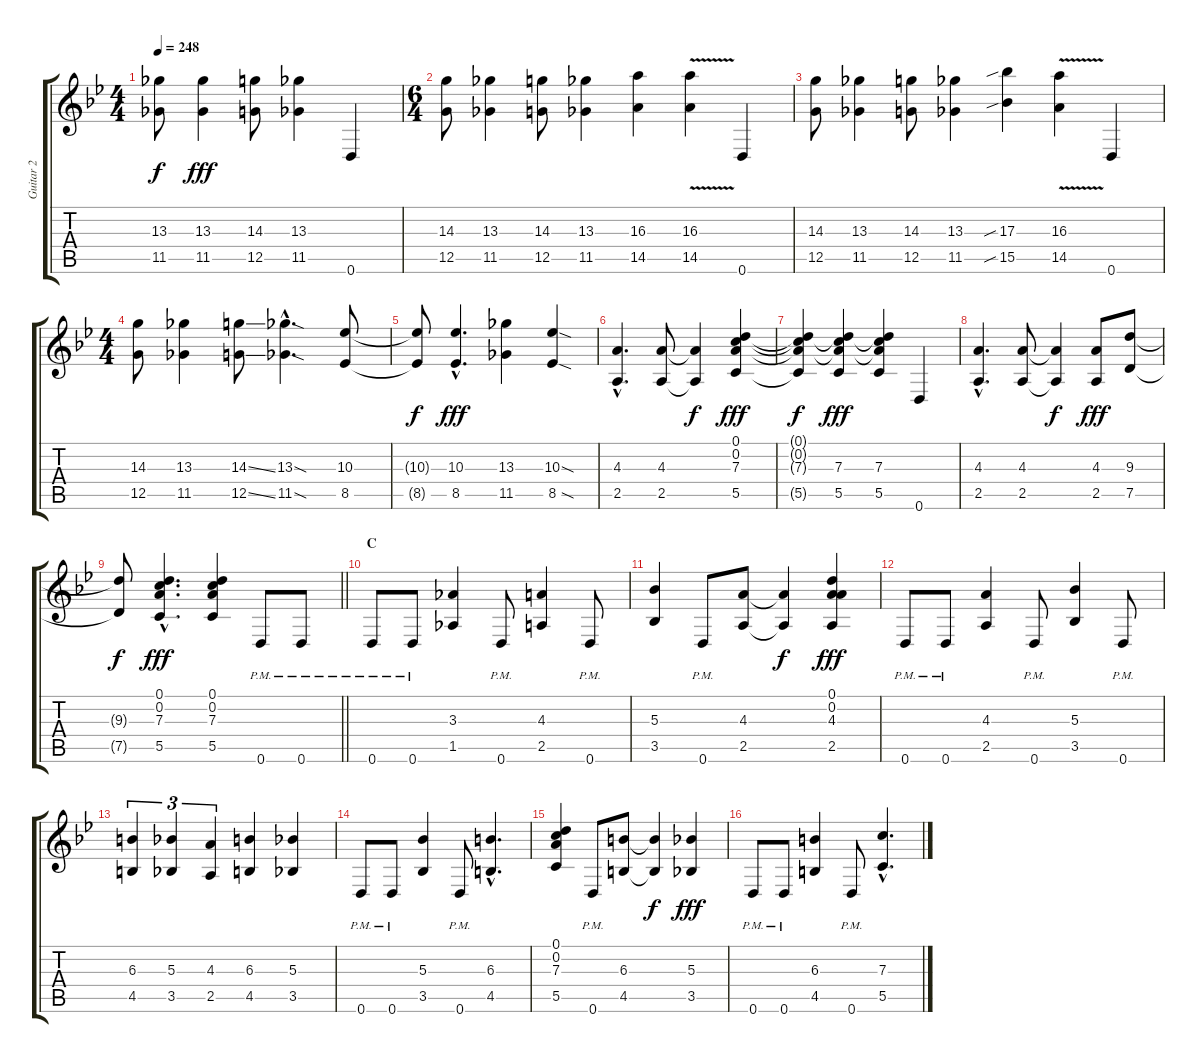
\track ("Guitar 2" "Guitar 2") {instrument distortionguitar}
\staff {score tabs}
\tuning (D4 A3 F3 C3 G2 D2) {hide}
\ts (4 4)
\tempo 248
\clef g2
\ks bb
(13.3{t} 11.5{t}).8{dy f} (13.3 11.5).4{dy fff} (14.3 12.5).8 (13.3 11.5).4 0.6.4 |
\ts (6 4)
(14.3 12.5).8 (13.3 11.5).4 (14.3 12.5).8 (13.3 11.5).4 (16.3 14.5).4 (16.3{v} 14.5{v}).4 0.6.4 |
(14.3 12.5).8 (13.3 11.5).4 (14.3 12.5).8 (13.3 11.5).4 (17.3{sib} 15.5{sib}).4 (16.3{v} 14.5{v}).4 0.6.4 |
\ts (4 4)
(14.3 12.5).8 (13.3 11.5).4 (14.3{ss} 12.5{ss}).8 (13.3{sod hac} 11.5{sod hac}).4{d} (10.3 8.5).8 |
(10.3{t} 8.5{t}).8{dy f} (10.3{hac} 8.5{hac}).4{d dy fff} (13.3 11.5).4 (10.3{sod} 8.5{sod}).4 |
(4.3{hac} 2.5{hac}).4{d} (4.3 2.5).8 (4.3{t} 2.5{t}).4{dy f} (0.1 0.2 7.3 5.5).4{dy fff} |
(0.1{t} 0.2{t} 7.3{t} 5.5{t}).4{dy f} (0.1{t} 0.2{t} 7.3 5.5).4{dy fff} (0.1{t} 0.2{t} 7.3 5.5).4 0.6.4 |
(4.3{hac} 2.5{hac}).4{d} (4.3 2.5).8 (4.3{t} 2.5{t}).4{dy f} (4.3 2.5).8{dy fff} (9.3 7.5).8 |
\barLineRight lightlight
(9.3{t} 7.5{t}).8{dy f} (0.1{hac} 0.2{hac} 7.3{hac} 5.5{hac}).4{d dy fff} (0.1 0.2 7.3 5.5).4 0.6{pm}.8 0.6{pm}.8 |
\section ("" "C")
0.6{pm}.8 0.6{pm}.8 (3.3 1.5).4 0.6{pm}.8 (4.3 2.5).4 0.6{pm}.8 |
(5.3 3.5).4 0.6{pm}.8 (4.3 2.5).8 (4.3{t} 2.5{t}).4{dy f} (0.1 0.2 4.3 2.5).4{dy fff} |
0.6{pm}.8 0.6{pm}.8 (4.3 2.5).4 0.6{pm}.8 (5.3 3.5).4 0.6{pm}.8 |
(6.3 4.5).4{tu (3 2)} (5.3 3.5).4{tu (3 2)} (4.3 2.5).4{tu (3 2)} (6.3 4.5).4 (5.3 3.5).4 |
0.6{pm}.8 0.6{pm}.8 (5.3 3.5).4 0.6{pm}.8 (6.3{hac} 4.5{hac}).4{d} |
(0.1 0.2 7.3 5.5).4 0.6{pm}.8 (6.3 4.5).8 (6.3{t} 4.5{t}).4{dy f} (5.3 3.5).4{dy fff} |
0.6{pm}.8 0.6{pm}.8 (6.3 4.5).4 0.6{pm}.8 (7.3{hac} 5.5{hac}).4{d}
